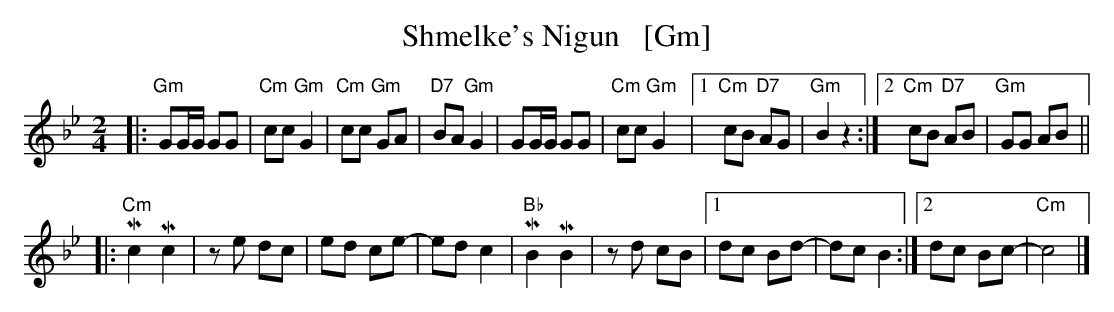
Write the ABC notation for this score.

X:1
T: Shmelke's Nigun   [Gm]
M: 2/4
L: 1/8
K: Gm
|: "Gm"GG/G/ GG | "Cm"cc "Gm"G2 | "Cm"cc "Gm"GA | "D7"BA "Gm"G2 \
| GG/G/ GG | "Cm"cc "Gm"G2 |1 "Cm"cB "D7"AG | "Gm"B2 z2 :|2 "Cm"cB "D7"AB | "Gm"GG AB ||
|: "Cm"Mc2 Mc2 | ze dc | ed ce- | ed c2 \
| "Bb"MB2 MB2 | zd cB |1 dc Bd- | dc B2 :|2 dc Bc- | "Cm"c4 |]
